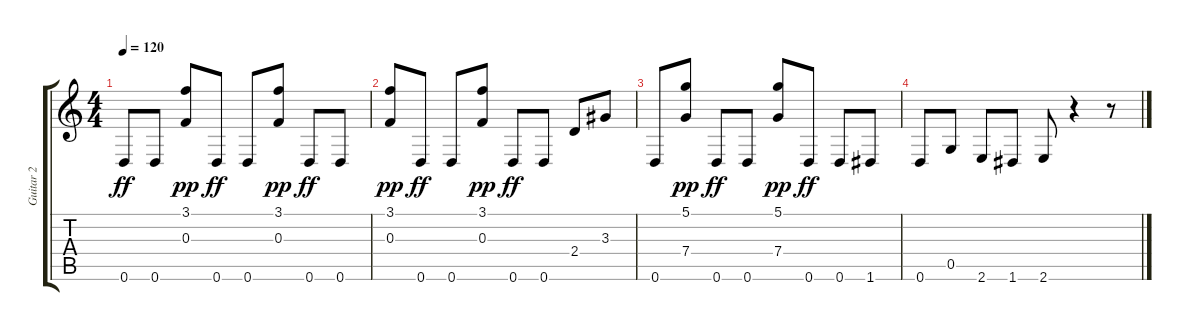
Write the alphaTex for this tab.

\track ("Guitar 2" "Guitar 2") {instrument acousticguitarnylon}
\staff {score tabs}
\tuning (D4 A3 F3 C3 G2 D2) {hide}
\ts (4 4)
\tempo 120
\clef g2
\ks c
0.6.8{dy ff} 0.6.8 (3.1 0.3).8{dy pp} 0.6.8{dy ff} 0.6.8 (3.1 0.3).8{dy pp} 0.6.8{dy ff} 0.6.8 |
(3.1 0.3).8{dy pp} 0.6.8{dy ff} 0.6.8 (3.1 0.3).8{dy pp} 0.6.8{dy ff} 0.6.8 2.4.8 3.3.8 |
0.6.8 (5.1 7.4).8{dy pp} 0.6.8{dy ff} 0.6.8 (5.1 7.4).8{dy pp} 0.6.8{dy ff} 0.6.8 1.6.8 |
0.6.8 0.5.8 2.6.8 1.6.8 2.6.8 r.4 r.8
